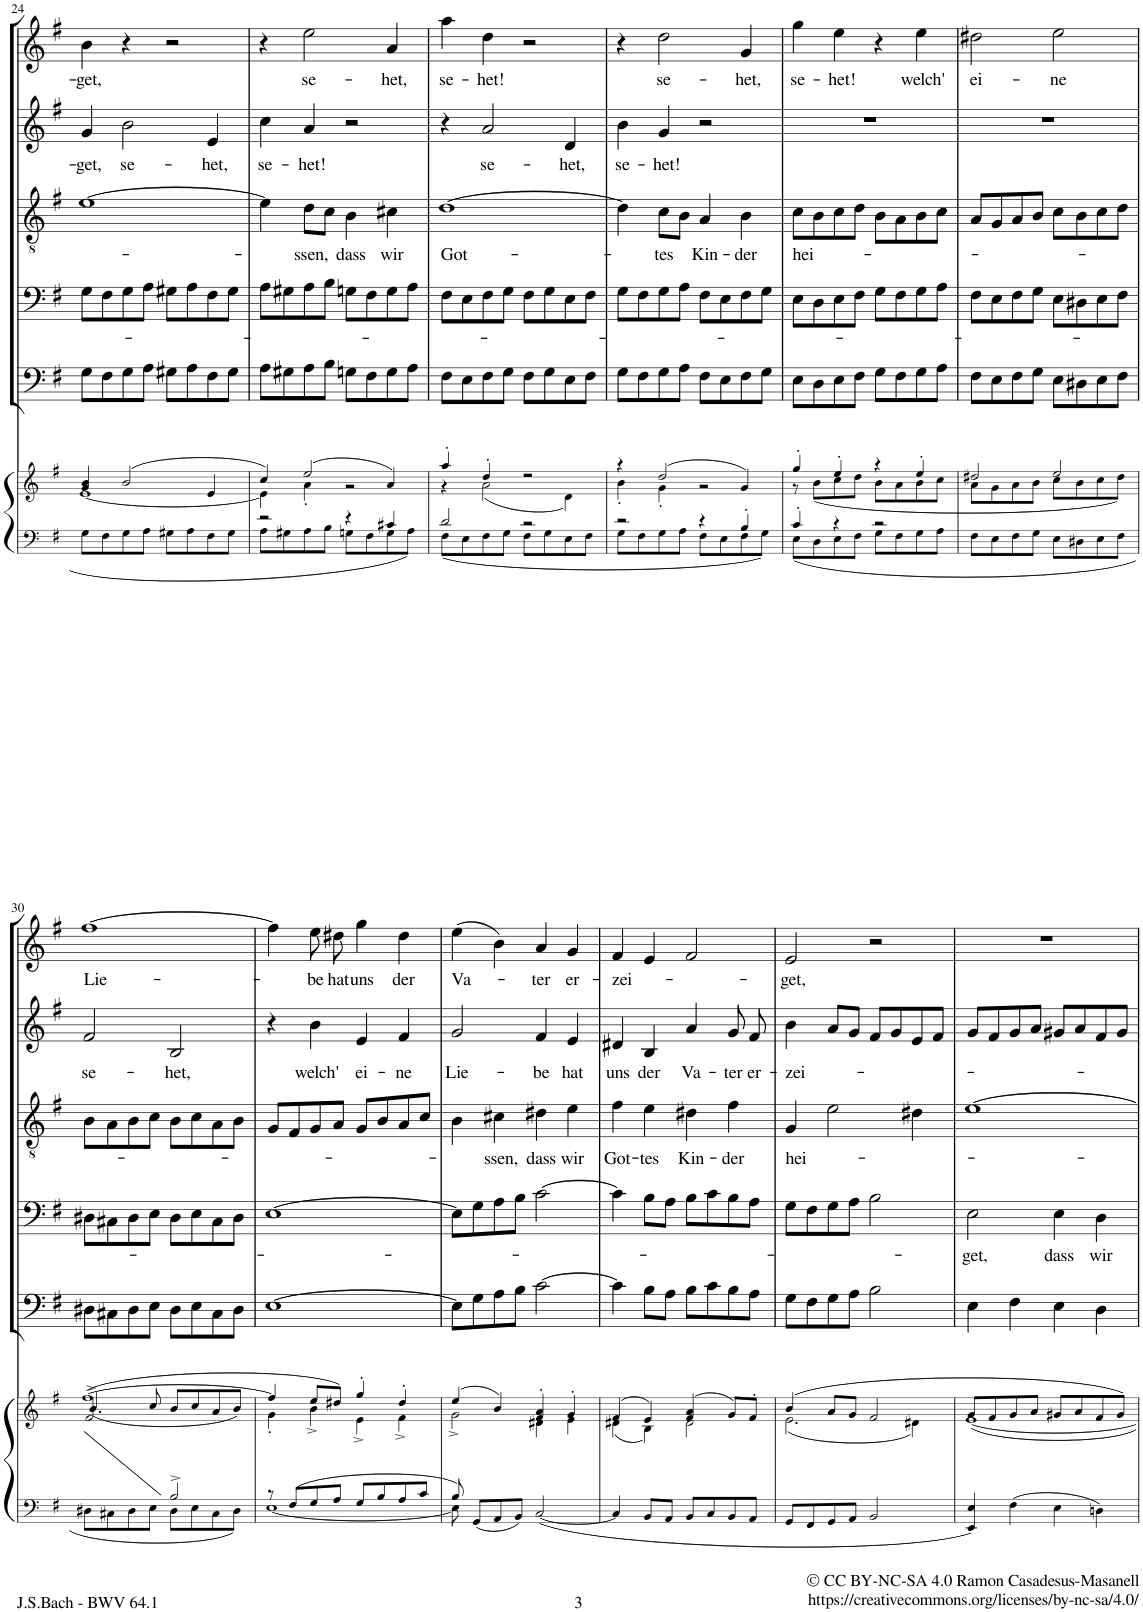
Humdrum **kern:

**kern	**kern	**kern	**kern	**text	**kern	**text	**kern	**text	**kern	**text
*part6	*part6	*part5	*part4	*part4	*part3	*part3	*part2	*part2	*part1	*part1
*staff7	*staff6	*staff5	*staff4	*staff4	*staff3	*staff3	*staff2	*staff2	*staff1	*staff1
*I"Piano reduction	*	*I"Organo e Continuo	*I"Basso. Trombone III. col Basso.	*	*I"Tenore. Viola e Trombone II. col Tenore	*	*I"Alto. Violino II. Trombone I. coll' Alto	*	*I"Soprano Violino I. Cornetto col Soprano	*
*I'Pno	*	*	*	*	*	*	*	*	*	*
!!LO:PB:g=z
*clefF4	*clefG2	*clefF4	*clefF4	*	*clefGv2	*	*clefG2	*	*clefG2	*
*k[f#]	*k[f#]	*k[f#]	*k[f#]	*	*k[f#]	*	*k[f#]	*	*k[f#]	*
*M4/4	*M4/4	*M4/4	*M4/4	*	*M4/4	*	*M4/4	*	*M4/4	*
*met(c)	*met(c)	*met(c)	*met(c)	*	*met(c)	*	*met(c)	*	*met(c)	*
=24	=24	=24	=24	=24	=24	=24	=24	=24	=24	=24
*	*^	*	*	*	*	*	*	*	*	*
!	!	!	!	!	!	!	!	!	!LO:LY:b	!	!LO:LY:b
8G\L	4g/ 4b/	[1e	8G\L	8G\L	.	[1e	.	4g/	-get,	4b\	-get,
8F#\	.	.	8F#\	8F#\	.	.	.	.	.	.	.
!	!	!	!	!	!	!	!	!	!LO:LY:b	!	!
8G\	(2b/	.	8G\	8G\	.	.	.	2b\	se-	4r	.
8A\J	.	.	8A\J	8A\J	.	.	.	.	.	.	.
8G#X\L	.	.	8G#X\L	8G#X\L	.	.	.	.	.	2r	.
8A\	.	.	8A\	8A\	.	.	.	.	.	.	.
!	!	!	!	!	!	!	!	!	!LO:LY:b	!	!
8F#\	4e/	.	8F#\	8F#\	.	.	.	4e/	het,	.	.
8G#\J	.	.	8G#\J	8G#\J	.	.	.	.	.	.	.
=25	=25	=25	=25	=25	=25	=25	=25	=25	=25	=25	=25
*^	*	*	*	*	*	*	*	*	*	*	*
!	!	!	!	!	!	!	!	!	!	!LO:LY:b	!	!
2r	8A\L	4cc/)	4e\]	8A\L	8A\L	.	4e\]	.	4cc\	se-	4r	.
.	8G#X\	.	.	8G#X\	8G#X\	.	.	.	.	.	.	.
!	!	!	!	!	!	!	!	!LO:LY:b	!	!LO:LY:b	!	!LO:LY:b
.	8A\	(2ee/	4a'\	8A\	8A\	.	8d\L	-ssen,	4a/	het!	2ee\	se-
.	8B\J	.	.	8B\J	8B\J	.	8c\J	.	.	.	.	.
!	!	!	!	!	!	!	!	!LO:LY:b	!	!	!	!
4r	8Gn\L	.	2r	8Gn\L	8Gn\L	.	4B\	dass	2r	.	.	.
.	8F#\	.	.	8F#\	8F#\	.	.	.	.	.	.	.
!	!	!	!	!	!	!	!	!LO:LY:b	!	!	!	!LO:LY:b
4c#X/	8G\	4a/)	.	8G\	8G\	.	4c#X\	wir	.	.	4a/	het,
.	8A\J	.	.	8A\J	8A\J	.	.	.	.	.	.	.
=26	=26	=26	=26	=26	=26	=26	=26	=26	=26	=26	=26	=26
!	!	!	!	!	!	!	!	!LO:LY:b	!	!	!	!LO:LY:b
2d/	8F#\L	4aa'/	4r	8F#\L	8F#\L	.	[1d	Got-	4r	.	4aa\	se-
.	8E\	.	.	8E\	8E\	.	.	.	.	.	.	.
!	!	!	!	!	!	!	!	!	!	!LO:LY:b	!	!LO:LY:b
.	8F#\	4dd'/	(2a\	8F#\	8F#\	.	.	.	2a/	se-	4dd\	het!
.	8G\J	.	.	8G\J	8G\J	.	.	.	.	.	.	.
2r	8F#\L	2r	.	8F#\L	8F#\L	.	.	.	.	.	2r	.
.	8G\	.	.	8G\	8G\	.	.	.	.	.	.	.
!	!	!	!	!	!	!	!	!	!	!LO:LY:b	!	!
.	8E\	.	4d\)	8E\	8E\	.	.	.	4d/	het,	.	.
.	8F#\J	.	.	8F#\J	8F#\J	.	.	.	.	.	.	.
=27	=27	=27	=27	=27	=27	=27	=27	=27	=27	=27	=27	=27
!	!	!	!	!	!	!	!	!	!	!LO:LY:b	!	!
2r	8G\L	4r	4b'\	8G\L	8G\L	.	4d\]	.	4b\	se-	4r	.
.	8F#\	.	.	8F#\	8F#\	.	.	.	.	.	.	.
!	!	!	!	!	!	!	!	!LO:LY:b	!	!LO:LY:b	!	!LO:LY:b
.	8G\	(2dd/	4g'\	8G\	8G\	.	8c\L	-tes	4g/	het!	2dd\	se-
.	8A\J	.	.	8A\J	8A\J	.	8B\J	.	.	.	.	.
!	!	!	!	!	!	!	!	!LO:LY:b	!	!	!	!
4r	8F#\L	.	2r	8F#\L	8F#\L	.	4A/	Kin-	2r	.	.	.
.	8E\	.	.	8E\	8E\	.	.	.	.	.	.	.
!	!	!	!	!	!	!	!	!LO:LY:b	!	!	!	!LO:LY:b
4B'/	8F#\	4g/)	.	8F#\	8F#\	.	4B\	der	.	.	4g/	het,
.	8G\J	.	.	8G\J	8G\J	.	.	.	.	.	.	.
=28	=28	=28	=28	=28	=28	=28	=28	=28	=28	=28	=28	=28
!	!	!	!	!	!	!	!	!LO:LY:b	!	!	!	!LO:LY:b
4c'/	8E\L	4gg'/	8r	8E\L	8E\L	.	8c\L	hei-	1r	.	4gg\	se-
.	8D\	.	(8b\L	8D\	8D\	.	8B\	.	.	.	.	.
!	!	!	!	!	!	!	!	!	!	!	!	!LO:LY:b
4r	8E\	4ee'/	8cc\	8E\	8E\	.	8c\	.	.	.	4ee\	het!
.	8F#\J	.	8dd\J	8F#\J	8F#\J	.	8d\J	.	.	.	.	.
2r	8G\L	4r	8b\L	8G\L	8G\L	.	8B\L	.	.	.	4r	.
.	8F#\	.	8a\	8F#\	8F#\	.	8A\	.	.	.	.	.
!	!	!	!	!	!	!	!	!	!	!	!	!LO:LY:b
.	8G\	4ee'/	8b\	8G\	8G\	.	8B\	.	.	.	4ee\	welch'
.	8A\J	.	8cc\J	8A\J	8A\J	.	8c\J	.	.	.	.	.
=29	=29	=29	=29	=29	=29	=29	=29	=29	=29	=29	=29	=29
!	!	!	!	!	!	!	!	!	!	!	!	!LO:LY:b
*v	*v	*	*	*	*	*	*	*	*	*	*	*
8F#\L	2dd#X/	8a\L	8F#\L	8F#\L	.	8A/L	.	1r	.	2dd#X\	ei-
8E\	.	8g\	8E\	8E\	.	8G/	.	.	.	.	.
8F#\	.	8a\	8F#\	8F#\	.	8A/	.	.	.	.	.
8G\J	.	8b\J	8G\J	8G\J	.	8B/J	.	.	.	.	.
!	!	!	!	!	!	!	!	!	!	!	!LO:LY:b
8E\L	2ee/	8cc\L	8E\L	8E\L	.	8c\L	.	.	.	2ee\	ne
8D#X\	.	8b\	8D#X\	8D#X\	.	8B\	.	.	.	.	.
8E\	.	8cc\	8E\	8E\	.	8c\	.	.	.	.	.
8F#\J	.	8dd#\J)	8F#\J	8F#\J	.	8d\J	.	.	.	.	.
!!LO:LB:g=z
=30	=30	=30	=30	=30	=30	=30	=30	=30	=30	=30	=30
*^	*	*^	*	*	*	*	*	*	*	*	*
!	!	!	!	!	!	!	!	!	!	!	!LO:LY:b	!	!LO:LY:b
2ryy	8D#X\L	([1ff#	(<4.b/	2f#^/	8D#X\L	8D#X\L	.	8B\L	.	2f#/	se-	[1ff#	Lie-
.	8C#X\	.	.	.	8C#X\	8C#X\	.	8A\	.	.	.	.	.
.	8D#\	.	.	.	8D#\	8D#\	.	8B\	.	.	.	.	.
.	8E\J	.	8cc/	.	8E\J	8E\J	.	8c\J	.	.	.	.	.
!	!	!	!	!	!	!	!	!	!	!	!LO:LY:b	!	!
2B^/	8D#\L	.	8b/L	2ryy	8D#\L	8D#\L	.	8B\L	.	2B/	het,	.	.
.	8E\	.	8cc/	.	8E\	8E\	.	8c\	.	.	.	.	.
.	8C#\	.	8a/	.	8C#\	8C#\	.	8A\	.	.	.	.	.
.	8D#\J	.	8b/J)	.	8D#\J	8D#\J	.	8B\J	.	.	.	.	.
*	*	*	*v	*v	*	*	*	*	*	*	*	*	*
=31	=31	=31	=31	=31	=31	=31	=31	=31	=31	=31	=31	=31
8r	[1E	4ff#/]	4g'\	[1E	[1E	.	8G/L	.	4r	.	4ff#\]	.
8F#/L	.	.	.	.	.	.	8F#/	.	.	.	.	.
!	!	!	!	!	!	!	!	!	!	!LO:LY:b	!	!LO:LY:b
8G/	.	8ee/L	4b^\	.	.	.	8G/	.	4b\	welch'	8ee\L	be
!	!	!	!	!	!	!	!	!	!	!	!	!LO:LY:b
8A/J	.	8dd#X/J)	.	.	.	.	8A/J	.	.	.	8dd#X\J	hat
!	!	!	!	!	!	!	!	!	!	!LO:LY:b	!	!LO:LY:b
8G/L	.	4gg'/	4e^\	.	.	.	8G/L	.	4e/	ei-	4gg\	uns
8B/	.	.	.	.	.	.	8B/	.	.	.	.	.
!	!	!	!	!	!	!	!	!	!	!LO:LY:b	!	!LO:LY:b
8A/	.	4dd#'/	4f#^\	.	.	.	8A/	.	4f#/	ne	4dd#\	der
8c/J	.	.	.	.	.	.	8c/J	.	.	.	.	.
=32	=32	=32	=32	=32	=32	=32	=32	=32	=32	=32	=32	=32
!	!	!	!	!	!	!	!	!	!	!LO:LY:b	!	!LO:LY:b
8B/	8E\]	(4ee/	2g^\	8E\L]	8E\L]	.	4B\	.	2g/	Lie-	(4ee\	Va-
8GG/L	8ryy	.	.	8G\	8G\	.	.	.	.	.	.	.
!	!	!	!	!	!	!	!	!LO:LY:b	!	!	!	!
8AA/	4ryy	4b/)	.	8A\	8A\	.	4c#X\	ssen,	.	.	4b\)	.
8BB/J	.	.	.	8B\J	8B\J	.	.	.	.	.	.	.
!	!	!	!	!	!	!	!	!LO:LY:b	!	!LO:LY:b	!	!LO:LY:b
[<2C/	2ryy	4f#/' 4a/'	4d#X\	[2c\	[2c\	.	4d#X\	dass	4f#/	be	4a/	-ter
!	!	!	!	!	!	!	!	!LO:LY:b	!	!LO:LY:b	!	!LO:LY:b
.	.	4g'/	4e\	.	.	.	4e\	wir	4e/	hat	4g/	er-
*v	*v	*	*	*	*	*	*	*	*	*	*	*
=33	=33	=33	=33	=33	=33	=33	=33	=33	=33	=33	=33
!	!	!	!	!	!	!	!LO:LY:b	!	!LO:LY:b	!	!LO:LY:b
4C/]	(4f#/	(4d#X\	4c\]	4c\]	.	4f#\	Got-	4d#X/	uns	4f#/	-zei-
!	!	!	!	!	!	!	!LO:LY:b	!	!LO:LY:b	!	!
8BB/L	4e/)	4B\)	8B\L	8B\L	.	4e\	tes	4B/	der	4e/	.
8AA/J	.	.	8A\J	8A\J	.	.	.	.	.	.	.
!	!	!	!	!	!	!	!LO:LY:b	!	!LO:LY:b	!	!
8BB/L	(4f#/ 4a/	2d#\	8B\L	8B\L	.	4d#X\	Kin-	4a/	Va-	2f#/	.
8C/	.	.	8c\	8c\	.	.	.	.	.	.	.
!	!	!	!	!	!	!	!LO:LY:b	!	!LO:LY:b	!	!
8BB/	8g/L)	.	8B\	8B\	.	4f#\	der	8g/	ter	.	.
!	!	!	!	!	!	!	!	!	!LO:LY:b	!	!
8AA/J	8f#'/J	.	8A\J	8A\J	.	.	.	8f#/	er-	.	.
=34	=34	=34	=34	=34	=34	=34	=34	=34	=34	=34	=34
!	!	!	!	!	!	!	!LO:LY:b	!	!LO:LY:b	!	!LO:LY:b
8GG/L	(4b/	(2.e\	8G\L	8G\L	.	4G/	hei-	4b\	zei-	2e/	-get,
8FF#/	.	.	8F#\	8F#\	.	.	.	.	.	.	.
8GG/	8a/L	.	8G\	8G\	.	2e\	.	8a/L	.	.	.
8AA/J	8g/J	.	8A\J	8A\J	.	.	.	8g/J	.	.	.
2BB/	2f#/	.	2B\	2B\	.	.	.	8f#/L	.	2r	.
.	.	.	.	.	.	.	.	8g/	.	.	.
.	.	4d#X\)	.	.	.	4d#X\	.	8e/	.	.	.
.	.	.	.	.	.	.	.	8f#/J	.	.	.
=35	=35	=35	=35	=35	=35	=35	=35	=35	=35	=35	=35
!	!	!	!	!	!LO:LY:b	!	!	!	!	!	!
4EE/ 4E/	8g/L	[1e	4E\	2E\	get,	[1e	.	8g/L	.	1r	.
.	8f#/	.	.	.	.	.	.	8f#/	.	.	.
4F#\	8g/	.	4F#\	.	.	.	.	8g/	.	.	.
.	8a/J	.	.	.	.	.	.	8a/J	.	.	.
!	!	!	!	!	!LO:LY:b	!	!	!	!	!	!
4E\	8g#X/L	.	4E\	4E\	dass	.	.	8g#X/L	.	.	.
.	8a/	.	.	.	.	.	.	8a/	.	.	.
!	!	!	!	!	!LO:LY:b	!	!	!	!	!	!
4Dn\	8f#/	.	4D\	4D\	wir	.	.	8f#/	.	.	.
.	8g#/J)	.	.	.	.	.	.	8g#/J	.	.	.
*	*v	*v	*	*	*	*	*	*	*	*	*
=	=	=	=	=	=	=	=	=	=	=
*-	*-	*-	*-	*-	*-	*-	*-	*-	*-	*-
